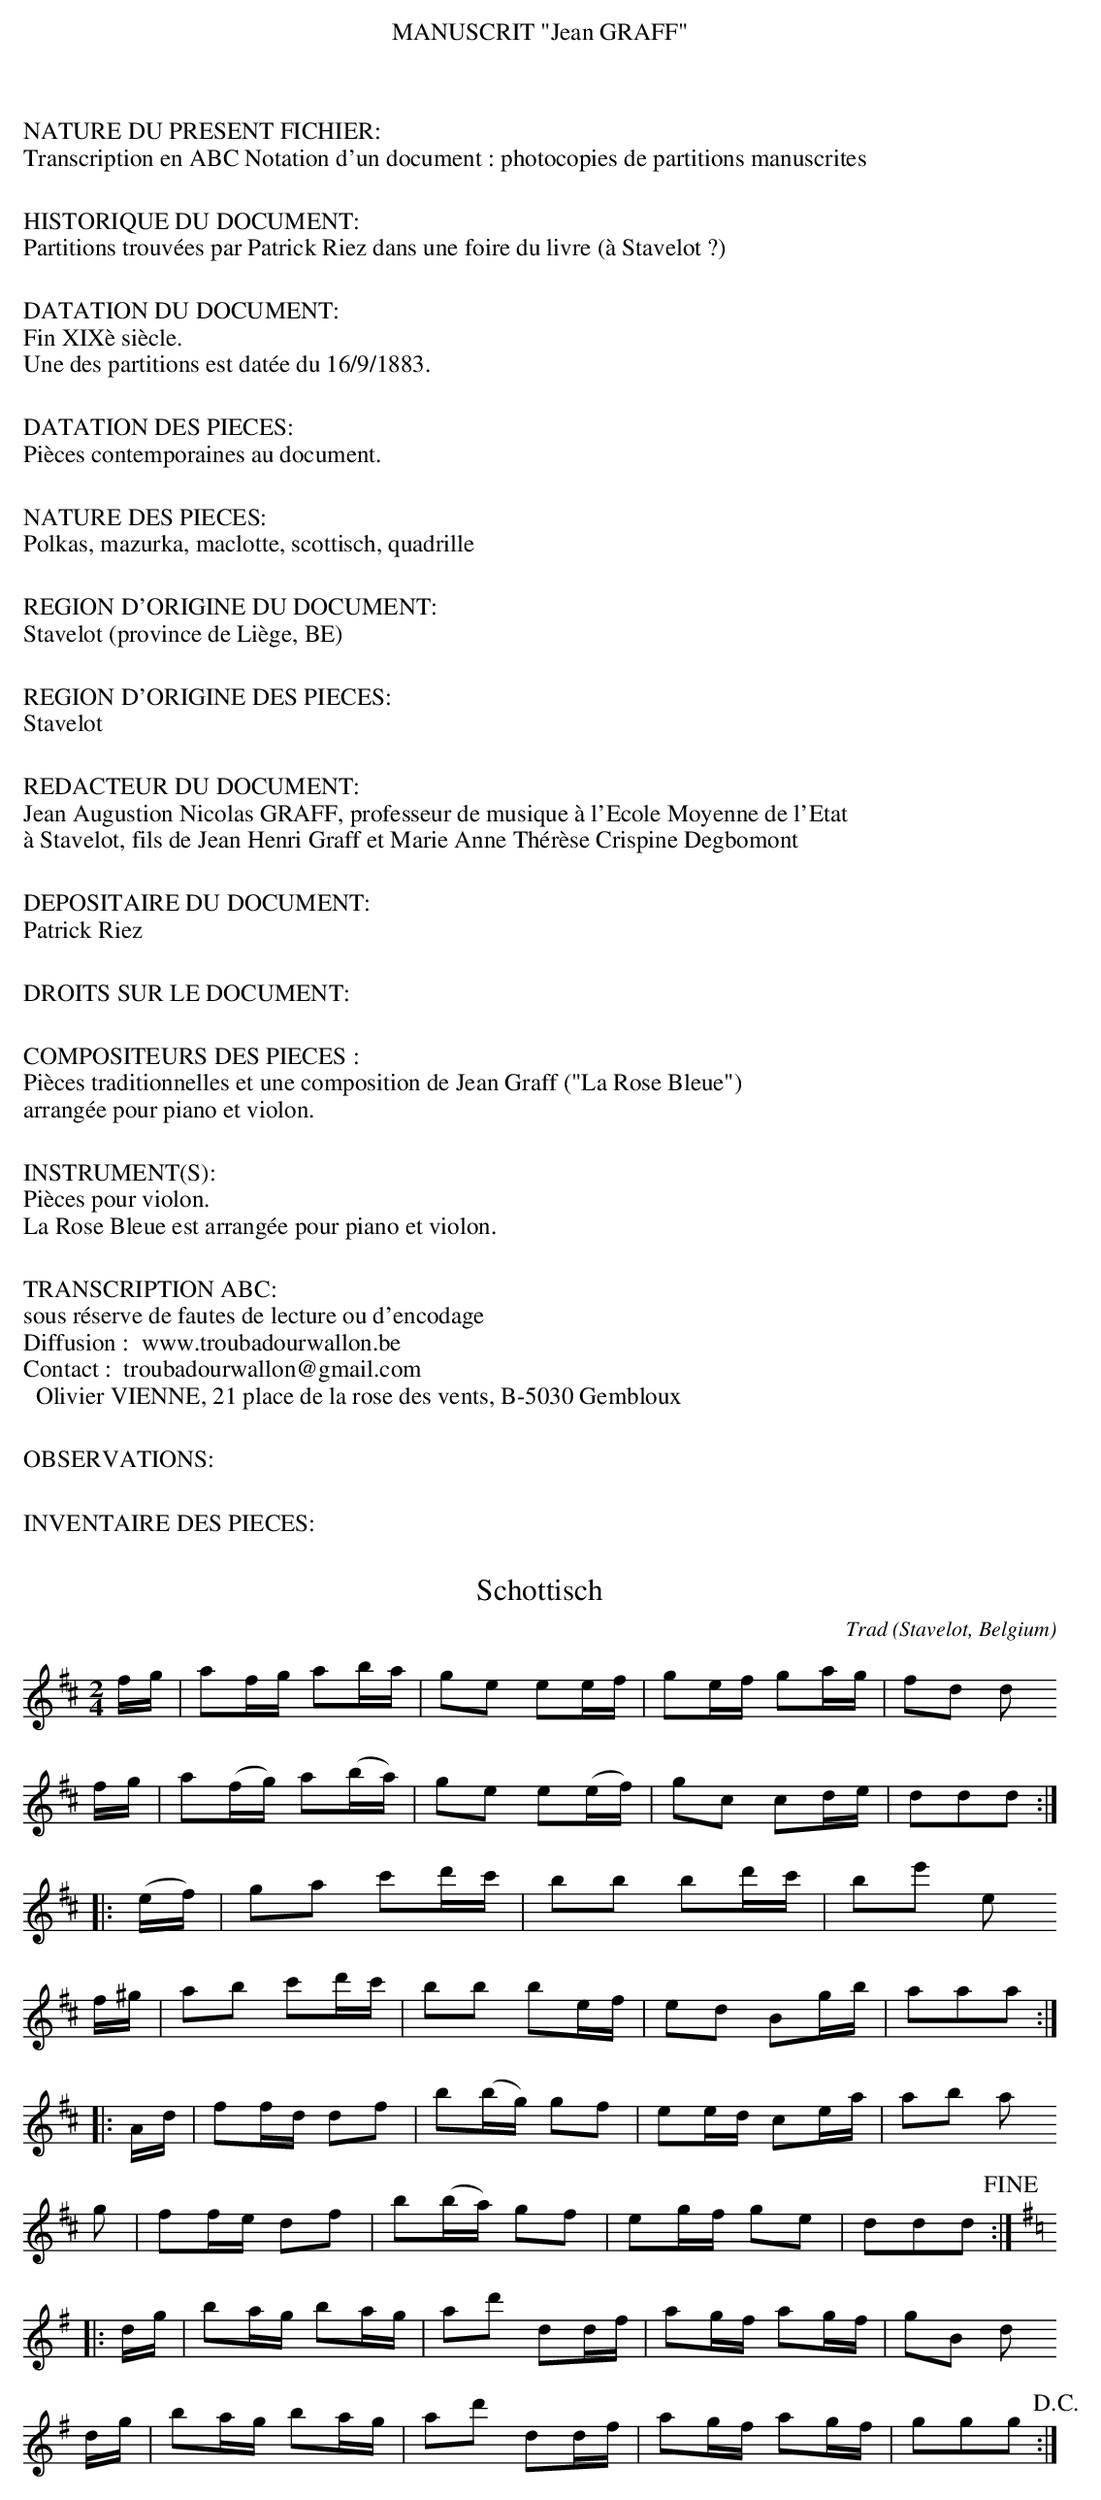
X:1
T:Schottisch
C:Trad
O:Stavelot, Belgium
M:2/4
K:D
L:1/16
fg|a2fg a2ba|g2e2 e2ef|g2ef g2ag|f2d2 d2
fg|a2(fg) a2(ba)|g2e2 e2(ef)|g2c2 c2de|d2d2d2:|
|:(ef)|g2a2 c'2d'c'|b2b2 b2d'c'|b2e'2 e2
f^g|a2b2 c'2d'c'|b2b2 b2ef|e2d2 B2gb|a2a2a2:|
|:Ad|f2fd d2f2|b2(bg) g2f2|e2ed c2ea|a2b2 a2
g2|f2fe d2f2|b2(ba) g2f2|e2gf g2e2|d2d2d2!fine!:|
K:G
|:dg|b2ag b2ag|a2d'2 d2df|a2gf a2gf|g2B2 d2
dg|b2ag b2ag|a2d'2 d2df|a2gf a2gf|g2g2g2!D.C.!:|]
